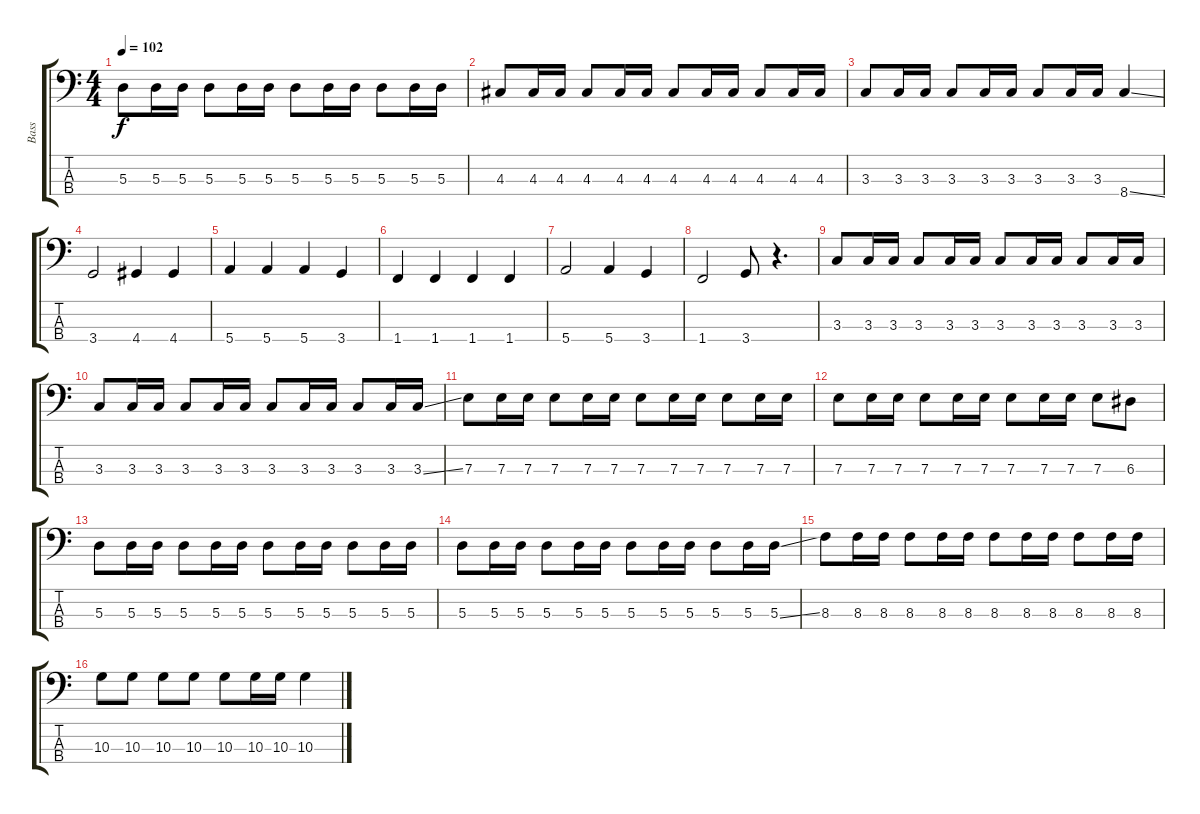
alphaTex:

\track ("Bass" "Bass") {instrument electricbasspick}
\staff {score tabs}
\tuning (G2 D2 A1 E1) {hide}
\ts (4 4)
\tempo 102
\clef f4
\ks c
5.3.8{dy f} 5.3.16 5.3.16 5.3.8 5.3.16 5.3.16 5.3.8 5.3.16 5.3.16 5.3.8 5.3.16 5.3.16 |
4.3.8 4.3.16 4.3.16 4.3.8 4.3.16 4.3.16 4.3.8 4.3.16 4.3.16 4.3.8 4.3.16 4.3.16 |
3.3.8 3.3.16 3.3.16 3.3.8 3.3.16 3.3.16 3.3.8 3.3.16 3.3.16 8.4{ss}.4 |
3.4.2 4.4.4 4.4.4 |
5.4.4 5.4.4 5.4.4 3.4.4 |
1.4.4 1.4.4 1.4.4 1.4.4 |
5.4.2 5.4.4 3.4.4 |
1.4.2 3.4.8 r.4{d} |
3.3.8 3.3.16 3.3.16 3.3.8 3.3.16 3.3.16 3.3.8 3.3.16 3.3.16 3.3.8 3.3.16 3.3.16 |
3.3.8 3.3.16 3.3.16 3.3.8 3.3.16 3.3.16 3.3.8 3.3.16 3.3.16 3.3.8 3.3.16{txt ""} 3.3{ss}.16 |
7.3.8 7.3.16 7.3.16 7.3.8 7.3.16 7.3.16 7.3.8 7.3.16 7.3.16 7.3.8 7.3.16 7.3.16 |
7.3.8 7.3.16 7.3.16 7.3.8 7.3.16 7.3.16 7.3.8 7.3.16 7.3.16 7.3.8 6.3.8 |
5.3.8 5.3.16 5.3.16 5.3.8 5.3.16 5.3.16 5.3.8 5.3.16 5.3.16 5.3.8 5.3.16 5.3.16 |
5.3.8 5.3.16 5.3.16 5.3.8 5.3.16 5.3.16 5.3.8 5.3.16 5.3.16 5.3.8 5.3.16 5.3{ss}.16 |
8.3.8 8.3.16 8.3.16 8.3.8 8.3.16 8.3.16 8.3.8 8.3.16 8.3.16 8.3.8 8.3.16 8.3.16 |
10.3.8 10.3.8 10.3.8 10.3.8 10.3.8 10.3.16 10.3.16 10.3.4
